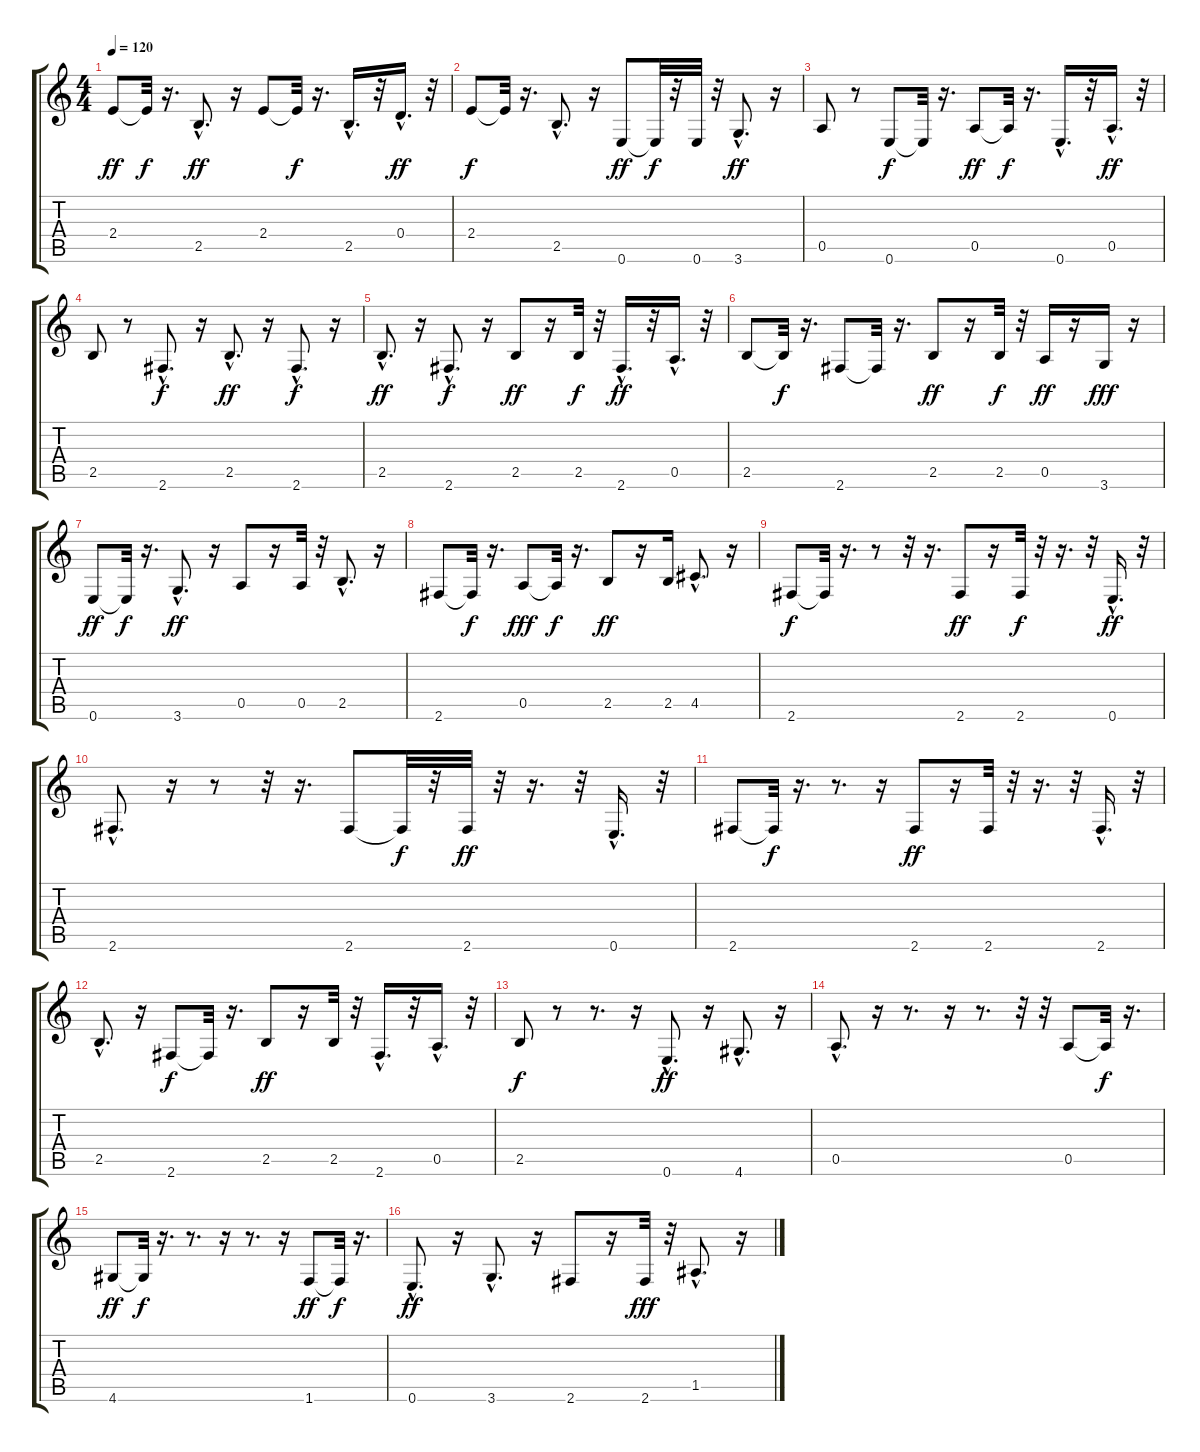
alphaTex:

\track "" {instrument electricbassfinger}
\staff {score tabs}
\tuning (E4 B3 G3 D3 A2 E2) {hide}
\ts (4 4)
\tempo 120
\clef g2
\ks c
2.4.8{dy ff} 2.4{t}.32{dy f} r.16{d} 2.5{hac}.8{d dy ff} r.16 2.4.8 2.4{t}.32{dy f} r.16{d} 2.5{hac}.16{d} r.32 0.4{hac}.16{d dy ff} r.32 |
2.4.8{dy f} 2.4{t}.32 r.16{d} 2.5{hac}.8{d} r.16 0.6.8{dy ff} 0.6{t}.32{dy f} r.32 0.6.32 r.32 3.6{hac}.8{d dy ff} r.16 |
0.5.8 r.8 0.6.8{dy f} 0.6{t}.32 r.16{d} 0.5.8{dy ff} 0.5{t}.32{dy f} r.16{d} 0.6{hac}.16{d} r.32 0.5{hac}.16{d dy ff} r.32 |
2.5.8 r.8 2.6{hac}.8{d dy f} r.16 2.5{hac}.8{d dy ff} r.16 2.6{hac}.8{d dy f} r.16 |
2.5{hac}.8{d dy ff} r.16 2.6{hac}.8{d dy f} r.16 2.5.8{dy ff} r.16 2.5.32{dy f} r.32 2.6{hac}.16{d dy ff} r.32 0.5{hac}.16{d} r.32 |
2.5.8 2.5{t}.32{dy f} r.16{d} 2.6.8 2.6{t}.32 r.16{d} 2.5.8{dy ff} r.16 2.5.32{dy f} r.32 0.5.16{dy ff} r.16 3.6.16{dy fff} r.16 |
0.6.8{dy ff} 0.6{t}.32{dy f} r.16{d} 3.6{hac}.8{d dy ff} r.16 0.5.8 r.16 0.5.32 r.32 2.5{hac}.8{d} r.16 |
2.6.8 2.6{t}.32{dy f} r.16{d} 0.5.8{dy fff} 0.5{t}.32{dy f} r.16{d} 2.5.8{dy ff} r.16 2.5.16 4.5{hac}.8{d} r.16 |
2.6.8{dy f} 2.6{t}.32 r.16{d} r.8 r.32 r.16{d} 2.6.8{dy ff} r.16 2.6.32{dy f} r.32 r.16{d} r.32 0.6{hac}.16{d dy ff} r.32 |
2.6{hac}.8{d} r.16 r.8 r.32 r.16{d} 2.6.8 2.6{t}.32{dy f} r.32 2.6.32{dy ff} r.32 r.16{d} r.32 0.6{hac}.16{d} r.32 |
2.6.8 2.6{t}.32{dy f} r.16{d} r.8{d} r.16 2.6.8{dy ff} r.16 2.6.32 r.32 r.16{d} r.32 2.6{hac}.16{d} r.32 |
2.5{hac}.8{d} r.16 2.6.8{dy f} 2.6{t}.32 r.16{d} 2.5.8{dy ff} r.16 2.5.32 r.32 2.6{hac}.16{d} r.32 0.5{hac}.16{d} r.32 |
2.5.8{dy f} r.8 r.8{d} r.16 0.6{hac}.8{d dy ff} r.16 4.6{hac}.8{d} r.16 |
0.5{hac}.8{d} r.16 r.8{d} r.16 r.8{d} r.32 r.32 0.5.8 0.5{t}.32{dy f} r.16{d} |
4.6.8{dy ff} 4.6{t}.32{dy f} r.16{d} r.8{d} r.16 r.8{d} r.16 1.6.8{dy ff} 1.6{t}.32{dy f} r.16{d} |
0.6{hac}.8{d dy ff} r.16 3.6{hac}.8{d} r.16 2.6.8 r.16 2.6.32{dy fff} r.32 1.5{hac}.8{d} r.16
